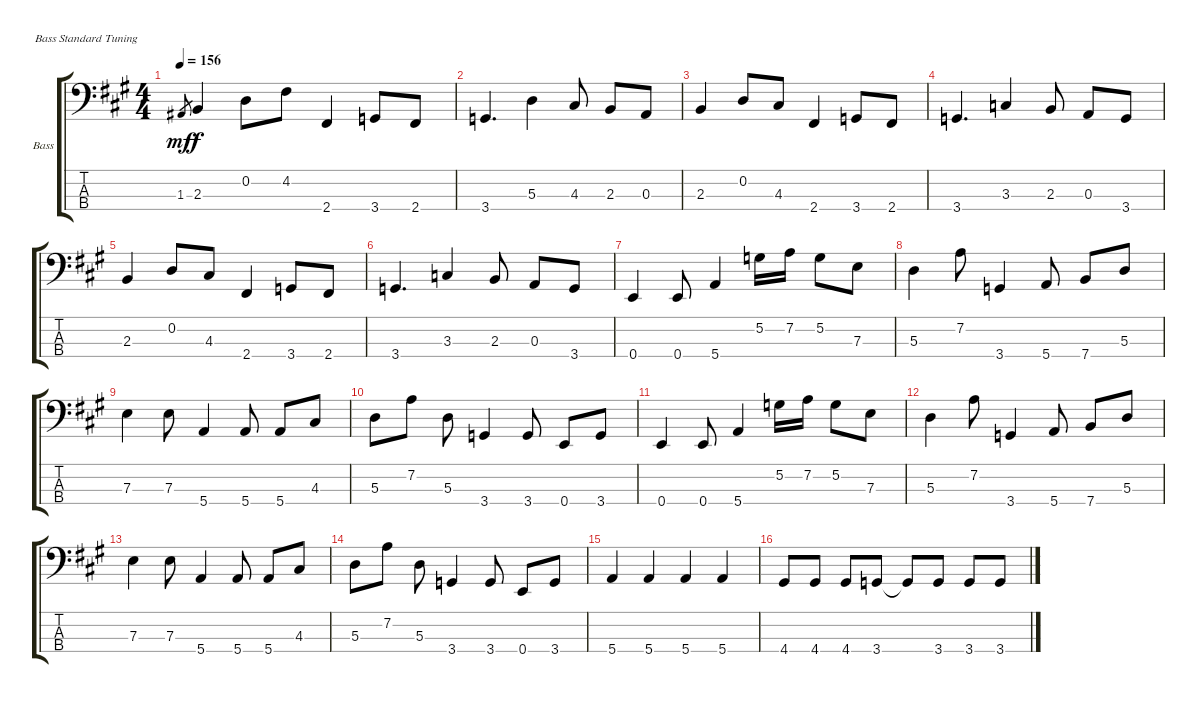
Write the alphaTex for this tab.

\defaultSystemsLayout 4
\bracketExtendMode groupsimilarinstruments
\firstSystemTrackNameOrientation horizontal
\otherSystemsTrackNameOrientation horizontal
\track ("Bass" "Bass") {instrument electricbassfinger}
\staff {score tabs}
\tuning (G2 D2 A1 E1)
\ts (4 4)
\tempo 156
\clef f4
\scale
0.960908
\ks a
1.3.8{gr dy mf} 2.3.4{dy f} 0.2.8 4.2.8 2.4.4 3.4.8 2.4.8 |
\scale
1.07818 3.4.4{d} 5.3.4 4.3.8 2.3.8 0.3.8 |
\scale
0.960908 2.3.4 0.2.8 4.3.8 2.4.4 3.4.8 2.4.8 |
\scale
0.960908 3.4.4{d} 3.3.4 2.3.8 0.3.8 3.4.8 |
\scale
1.07818 2.3.4 0.2.8 4.3.8 2.4.4 3.4.8 2.4.8 |
\scale
0.960908 3.4.4{d} 3.3.4 2.3.8 0.3.8 3.4.8 |
\scale
0.960908 0.4.4 0.4.8 5.4.4 5.2.16 7.2.16 5.2.8 7.3.8 |
\scale
1.07818 5.3.4 7.2.8 3.4.4 5.4.8 7.4.8 5.3.8 |
\scale
0.960908 7.3.4 7.3.8 5.4.4 5.4.8 5.4.8 4.3.8 |
\scale
0.960908 5.3.8 7.2.8 5.3.8 3.4.4 3.4.8 0.4.8 3.4.8 |
\scale
1.07818 0.4.4 0.4.8 5.4.4 5.2.16 7.2.16 5.2.8 7.3.8 |
\scale
0.960908 5.3.4 7.2.8 3.4.4 5.4.8 7.4.8 5.3.8 |
\scale
0.960908 7.3.4 7.3.8 5.4.4 5.4.8 5.4.8 4.3.8 |
\scale
1.07818 5.3.8 7.2.8 5.3.8 3.4.4 3.4.8 0.4.8 3.4.8 |
\scale
0.960908 5.4.4 5.4.4 5.4.4 5.4.4 |
\scale
0.960908 4.4.8 4.4.8 4.4.8 3.4.8 3.4{t}.8 3.4.8 3.4.8 3.4.8
